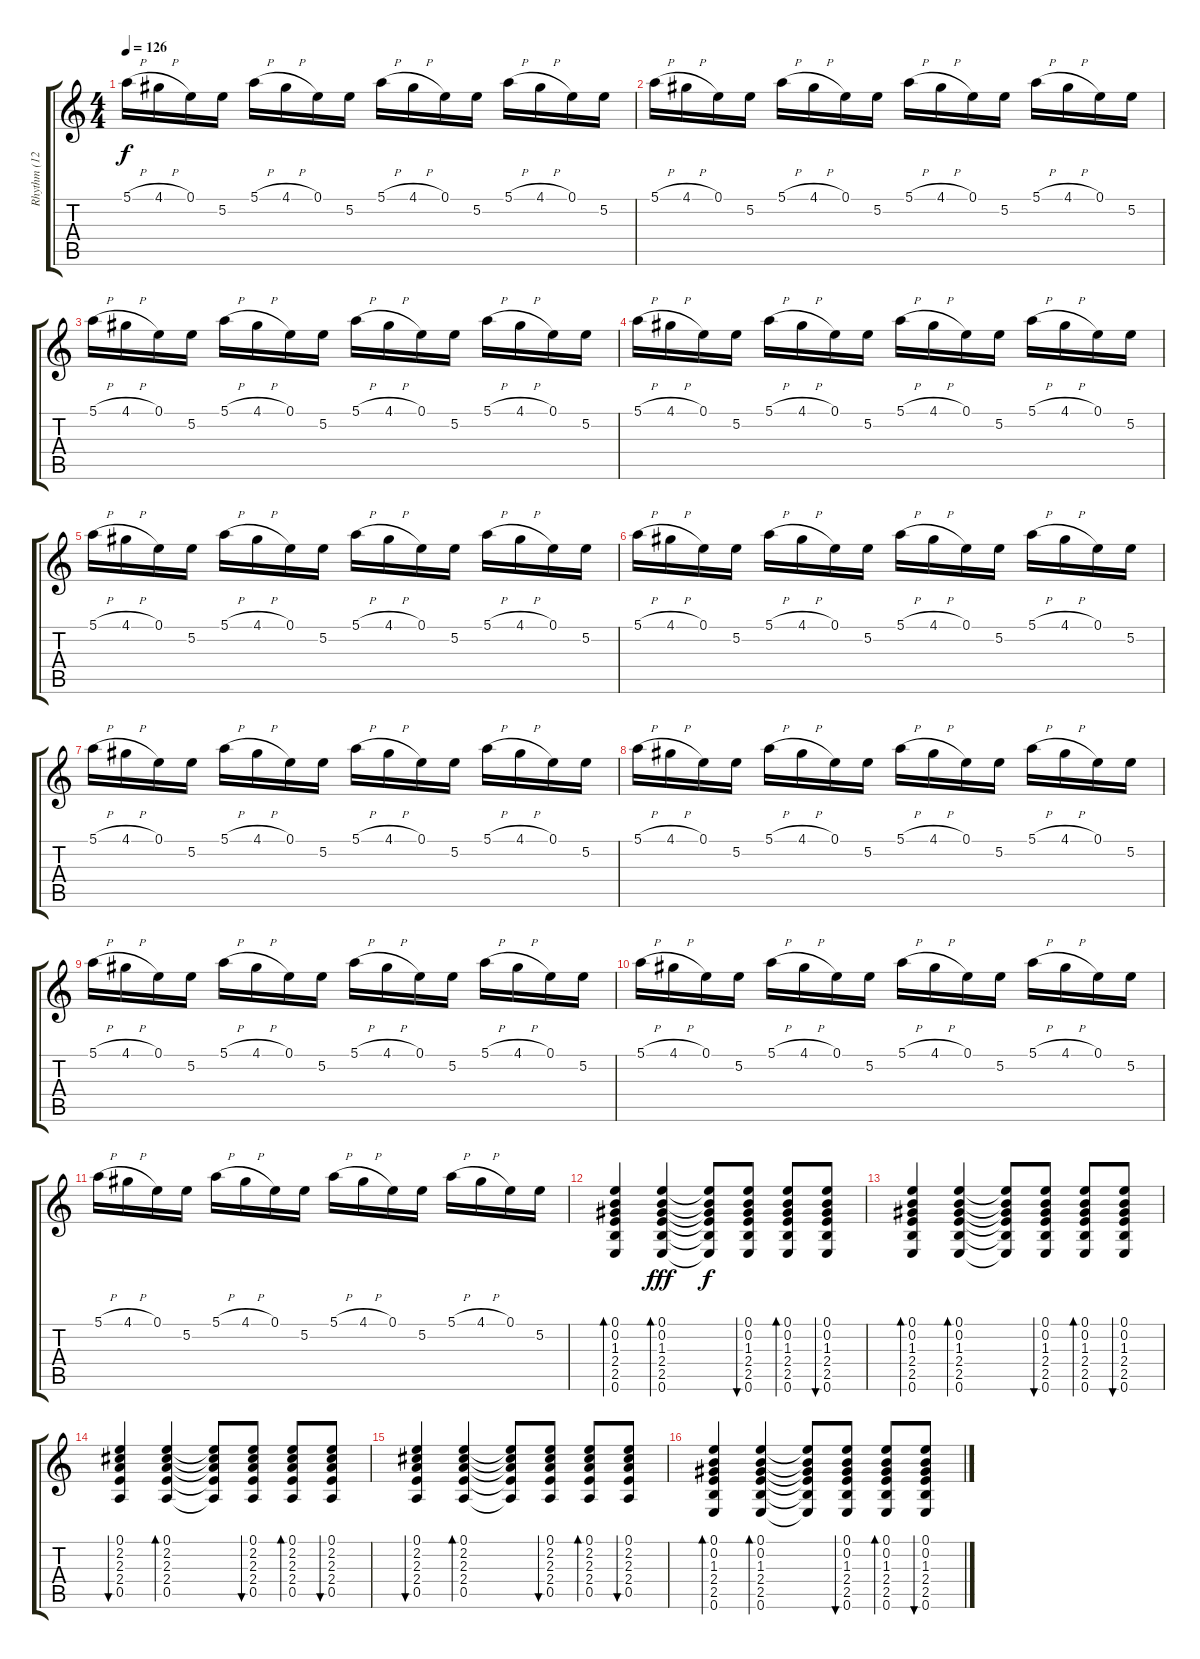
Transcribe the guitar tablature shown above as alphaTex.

\track ("Rhythm (12-str. acous.)" "Rhythm (12") {instrument acousticguitarsteel}
\staff {score tabs}
\tuning (E4 B3 G3 D3 A2 E2) {hide}
\ts (4 4)
\tempo 126
\clef g2
\ks c
5.1{h}.16{dy f} 4.1{h}.16 0.1.16 5.2.16 5.1{h}.16 4.1{h}.16 0.1.16 5.2.16 5.1{h}.16 4.1{h}.16 0.1.16 5.2.16 5.1{h}.16 4.1{h}.16 0.1.16 5.2.16 |
5.1{h}.16 4.1{h}.16 0.1.16 5.2.16 5.1{h}.16 4.1{h}.16 0.1.16 5.2.16 5.1{h}.16 4.1{h}.16 0.1.16 5.2.16 5.1{h}.16 4.1{h}.16 0.1.16 5.2.16 |
5.1{h}.16 4.1{h}.16 0.1.16 5.2.16 5.1{h}.16 4.1{h}.16 0.1.16 5.2.16 5.1{h}.16 4.1{h}.16 0.1.16 5.2.16 5.1{h}.16 4.1{h}.16 0.1.16 5.2.16 |
5.1{h}.16 4.1{h}.16 0.1.16 5.2.16 5.1{h}.16 4.1{h}.16 0.1.16 5.2.16 5.1{h}.16 4.1{h}.16 0.1.16 5.2.16 5.1{h}.16 4.1{h}.16 0.1.16 5.2.16 |
5.1{h}.16 4.1{h}.16 0.1.16 5.2.16 5.1{h}.16 4.1{h}.16 0.1.16 5.2.16 5.1{h}.16 4.1{h}.16 0.1.16 5.2.16 5.1{h}.16 4.1{h}.16 0.1.16 5.2.16 |
5.1{h}.16 4.1{h}.16 0.1.16 5.2.16 5.1{h}.16 4.1{h}.16 0.1.16 5.2.16 5.1{h}.16 4.1{h}.16 0.1.16 5.2.16 5.1{h}.16 4.1{h}.16 0.1.16 5.2.16 |
5.1{h}.16 4.1{h}.16 0.1.16 5.2.16 5.1{h}.16 4.1{h}.16 0.1.16 5.2.16 5.1{h}.16 4.1{h}.16 0.1.16 5.2.16 5.1{h}.16 4.1{h}.16 0.1.16 5.2.16 |
5.1{h}.16 4.1{h}.16 0.1.16 5.2.16 5.1{h}.16 4.1{h}.16 0.1.16 5.2.16 5.1{h}.16 4.1{h}.16 0.1.16 5.2.16 5.1{h}.16 4.1{h}.16 0.1.16 5.2.16 |
5.1{h}.16 4.1{h}.16 0.1.16 5.2.16 5.1{h}.16 4.1{h}.16 0.1.16 5.2.16 5.1{h}.16 4.1{h}.16 0.1.16 5.2.16 5.1{h}.16 4.1{h}.16 0.1.16 5.2.16 |
5.1{h}.16 4.1{h}.16 0.1.16 5.2.16 5.1{h}.16 4.1{h}.16 0.1.16 5.2.16 5.1{h}.16 4.1{h}.16 0.1.16 5.2.16 5.1{h}.16 4.1{h}.16 0.1.16 5.2.16 |
5.1{h}.16 4.1{h}.16 0.1.16 5.2.16 5.1{h}.16 4.1{h}.16 0.1.16 5.2.16 5.1{h}.16 4.1{h}.16 0.1.16 5.2.16 5.1{h}.16 4.1{h}.16 0.1.16 5.2.16 |
(0.1 0.2 1.3 2.4 2.5 0.6).4{bd 30} (0.1 0.2 1.3 2.4 2.5 0.6).4{bd 30 dy fff} (0.1{t} 0.2{t} 1.3{t} 2.4{t} 2.5{t} 0.6{t}).8{dy f} (0.1 0.2 1.3 2.4 2.5 0.6).8{bu 30} (0.1 0.2 1.3 2.4 2.5 0.6).8{bd 30} (0.1 0.2 1.3 2.4 2.5 0.6).8{bu 30} |
(0.1 0.2 1.3 2.4 2.5 0.6).4{bd 30} (0.1 0.2 1.3 2.4 2.5 0.6).4{bd 30} (0.1{t} 0.2{t} 1.3{t} 2.4{t} 2.5{t} 0.6{t}).8 (0.1 0.2 1.3 2.4 2.5 0.6).8{bu 30} (0.1 0.2 1.3 2.4 2.5 0.6).8{bd 30} (0.1 0.2 1.3 2.4 2.5 0.6).8{bu 30} |
(0.1 2.2 2.3 2.4 0.5).4{bu 30} (0.1 2.2 2.3 2.4 0.5).4{bd 60} (0.1{t} 2.2{t} 2.3{t} 2.4{t} 0.5{t}).8 (0.1 2.2 2.3 2.4 0.5).8{bu 30} (0.1 2.2 2.3 2.4 0.5).8{bd 30} (0.1 2.2 2.3 2.4 0.5).8{bu 30} |
(0.1 2.2 2.3 2.4 0.5).4{bu 30} (0.1 2.2 2.3 2.4 0.5).4{bd 60} (0.1{t} 2.2{t} 2.3{t} 2.4{t} 0.5{t}).8 (0.1 2.2 2.3 2.4 0.5).8{bu 30} (0.1 2.2 2.3 2.4 0.5).8{bd 30} (0.1 2.2 2.3 2.4 0.5).8{bu 30} |
(0.1 0.2 1.3 2.4 2.5 0.6).4{bd 30} (0.1 0.2 1.3 2.4 2.5 0.6).4{bd 30} (0.1{t} 0.2{t} 1.3{t} 2.4{t} 2.5{t} 0.6{t}).8 (0.1 0.2 1.3 2.4 2.5 0.6).8{bu 30} (0.1 0.2 1.3 2.4 2.5 0.6).8{bd 30} (0.1 0.2 1.3 2.4 2.5 0.6).8{bu 30}
